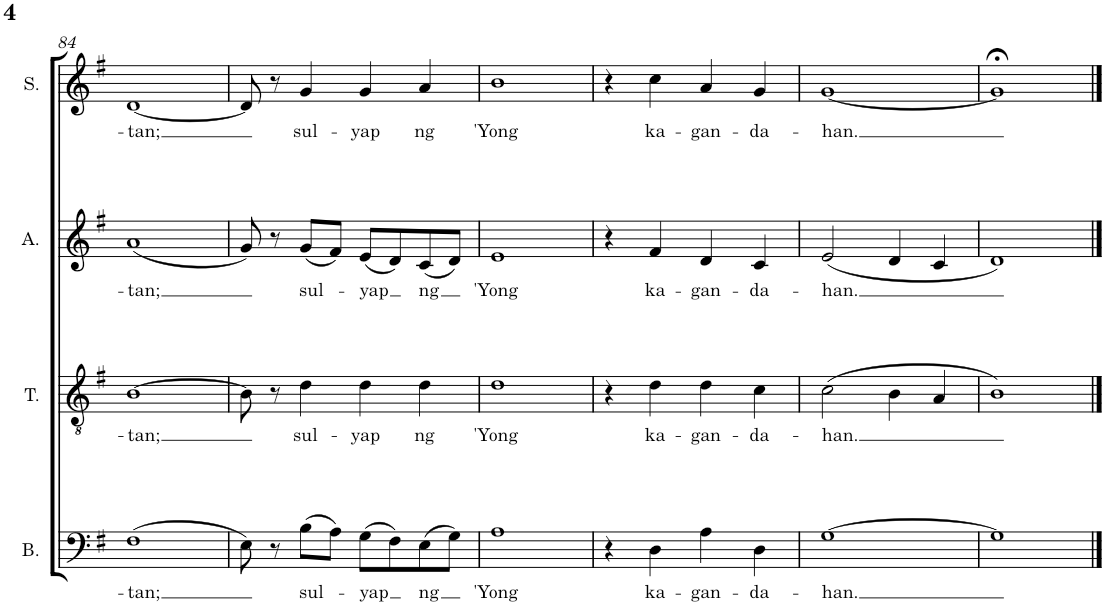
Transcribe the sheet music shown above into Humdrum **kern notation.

**kern	**text	**kern	**text	**kern	**text	**kern	**text	**kern
*part5	*part5	*part4	*part4	*part3	*part3	*part2	*part2	*part1
*staff5	*staff5	*staff4	*staff4	*staff3	*staff3	*staff2	*staff2	*staff1
*I"Bass	*	*I"Tenor	*	*I"Alto	*	*I"Soprano	*	*I"Voice
*I'B.	*	*I'T.	*	*I'A.	*	*I'S.	*	*I'Vo.
!!LO:PB:g=z
*clefF4	*	*clefGv2	*	*clefG2	*	*clefG2	*	*clefG2
*k[f#]	*	*k[f#]	*	*k[f#]	*	*k[f#]	*	*k[f#]
*M4/4	*	*M4/4	*	*M4/4	*	*M4/4	*	*M4/4
=84	=84	=84	=84	=84	=84	=84	=84	=84
!	!LO:LY:b	!	!LO:LY:b	!	!LO:LY:b	!	!LO:LY:b	!
(1F#	-tan;	[1B	-tan;	(1a	-tan;	[1d	-tan;	1r
=85	=85	=85	=85	=85	=85	=85	=85	=85
8E\)	.	8B\]	.	8g/)	.	8d/]	.	1r
8r	.	8r	.	8r	.	8r	.	.
!	!LO:LY:b	!	!LO:LY:b	!	!LO:LY:b	!	!LO:LY:b	!
(8B\L	sul-	4d\	sul-	(8g/L	sul-	4g/	sul-	.
8A\J)	.	.	.	8f#/J)	.	.	.	.
!	!LO:LY:b	!	!LO:LY:b	!	!LO:LY:b	!	!LO:LY:b	!
(8G\L	-yap	4d\	-yap	(8e/L	-yap	4g/	-yap	.
8F#\)	.	.	.	8d/)	.	.	.	.
!	!LO:LY:b	!	!LO:LY:b	!	!LO:LY:b	!	!LO:LY:b	!
(8E\	ng	4d\	ng	(8c/	ng	4a/	ng	.
8G\J)	.	.	.	8d/J)	.	.	.	.
=86	=86	=86	=86	=86	=86	=86	=86	=86
!	!LO:LY:b	!	!LO:LY:b	!	!LO:LY:b	!	!LO:LY:b	!
1A	'Yong	1d	'Yong	1e	'Yong	1b	'Yong	1r
=87	=87	=87	=87	=87	=87	=87	=87	=87
4r	.	4r	.	4r	.	4r	.	1r
!	!LO:LY:b	!	!LO:LY:b	!	!LO:LY:b	!	!LO:LY:b	!
4D\	ka-	4d\	ka-	4f#/	ka-	4cc\	ka-	.
!	!LO:LY:b	!	!LO:LY:b	!	!LO:LY:b	!	!LO:LY:b	!
4A\	-gan-	4d\	-gan-	4d/	-gan-	4a/	-gan-	.
!	!LO:LY:b	!	!LO:LY:b	!	!LO:LY:b	!	!LO:LY:b	!
4D\	-da-	4c\	-da-	4c/	-da-	4g/	-da-	.
=88	=88	=88	=88	=88	=88	=88	=88	=88
!	!LO:LY:b	!	!LO:LY:b	!	!LO:LY:b	!	!LO:LY:b	!
[1G	-han.	(2c\	-han.	(2e/	-han.	[1g	-han.	1r
.	.	4B\	.	4d/	.	.	.	.
.	.	4A/	.	4c/	.	.	.	.
=89	=89	=89	=89	=89	=89	=89	=89	=89
1G]	.	1B)	.	1d)	.	1g;<]	.	1r
==	==	==	==	==	==	==	==	==
*-	*-	*-	*-	*-	*-	*-	*-	*-
